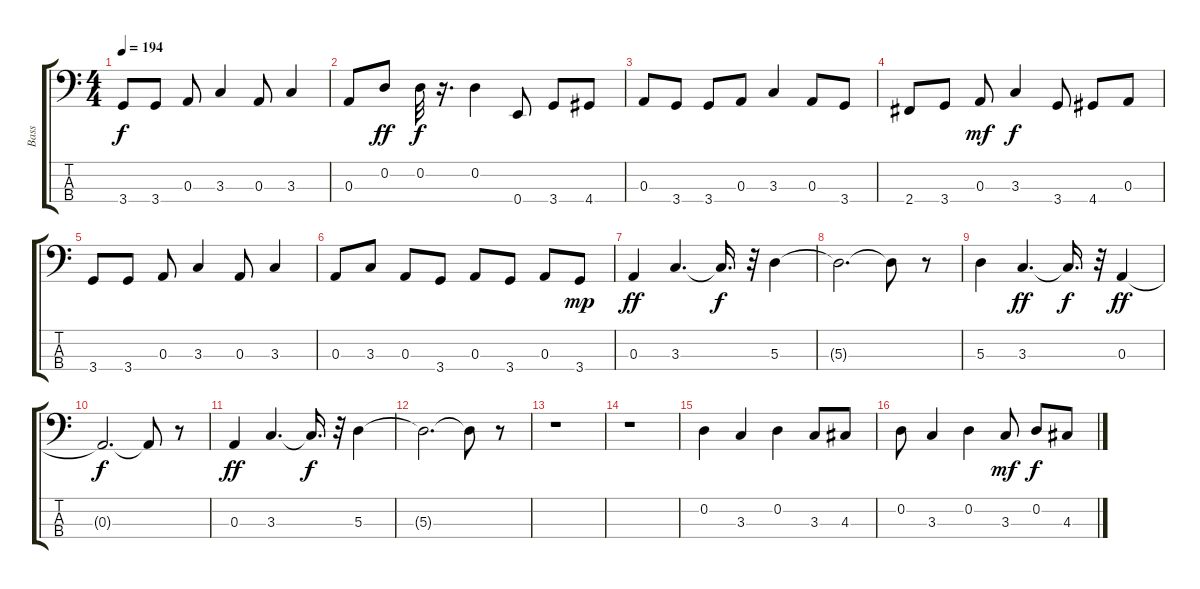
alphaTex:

\track ("Bass" "Bass") {instrument electricbassfinger}
\staff {score tabs}
\tuning (G2 D2 A1 E1) {hide}
\ts (4 4)
\tempo 194
\clef f4
\ks c
3.4.8{dy f} 3.4.8 0.3.8 3.3.4 0.3.8 3.3.4 |
0.3.8 0.2.8{dy ff} 0.2.32{dy f} r.16{d} 0.2.4 0.4.8 3.4.8 4.4.8 |
0.3.8 3.4.8 3.4.8 0.3.8 3.3.4 0.3.8 3.4.8 |
2.4.8 3.4.8 0.3.8{dy mf} 3.3.4{dy f} 3.4.8 4.4.8 0.3.8 |
3.4.8 3.4.8 0.3.8 3.3.4 0.3.8 3.3.4 |
0.3.8 3.3.8 0.3.8 3.4.8 0.3.8 3.4.8 0.3.8 3.4.8{dy mp} |
0.3.4{dy ff} 3.3.4{d} 3.3{t}.16{d dy f} r.32 5.3.4 |
5.3{t}.2{d} 5.3{t}.8 r.8 |
5.3.4 3.3.4{d dy ff} 3.3{t}.16{d dy f} r.32 0.3.4{dy ff} |
0.3{t}.2{d dy f} 0.3{t}.8 r.8 |
0.3.4{dy ff} 3.3.4{d} 3.3{t}.16{d dy f} r.32 5.3.4 |
5.3{t}.2{d} 5.3{t}.8 r.8 |
r.1 |
r.1 |
0.2.4 3.3.4 0.2.4 3.3.8 4.3.8 |
0.2.8 3.3.4 0.2.4 3.3.8{dy mf} 0.2.8{dy f} 4.3.8
